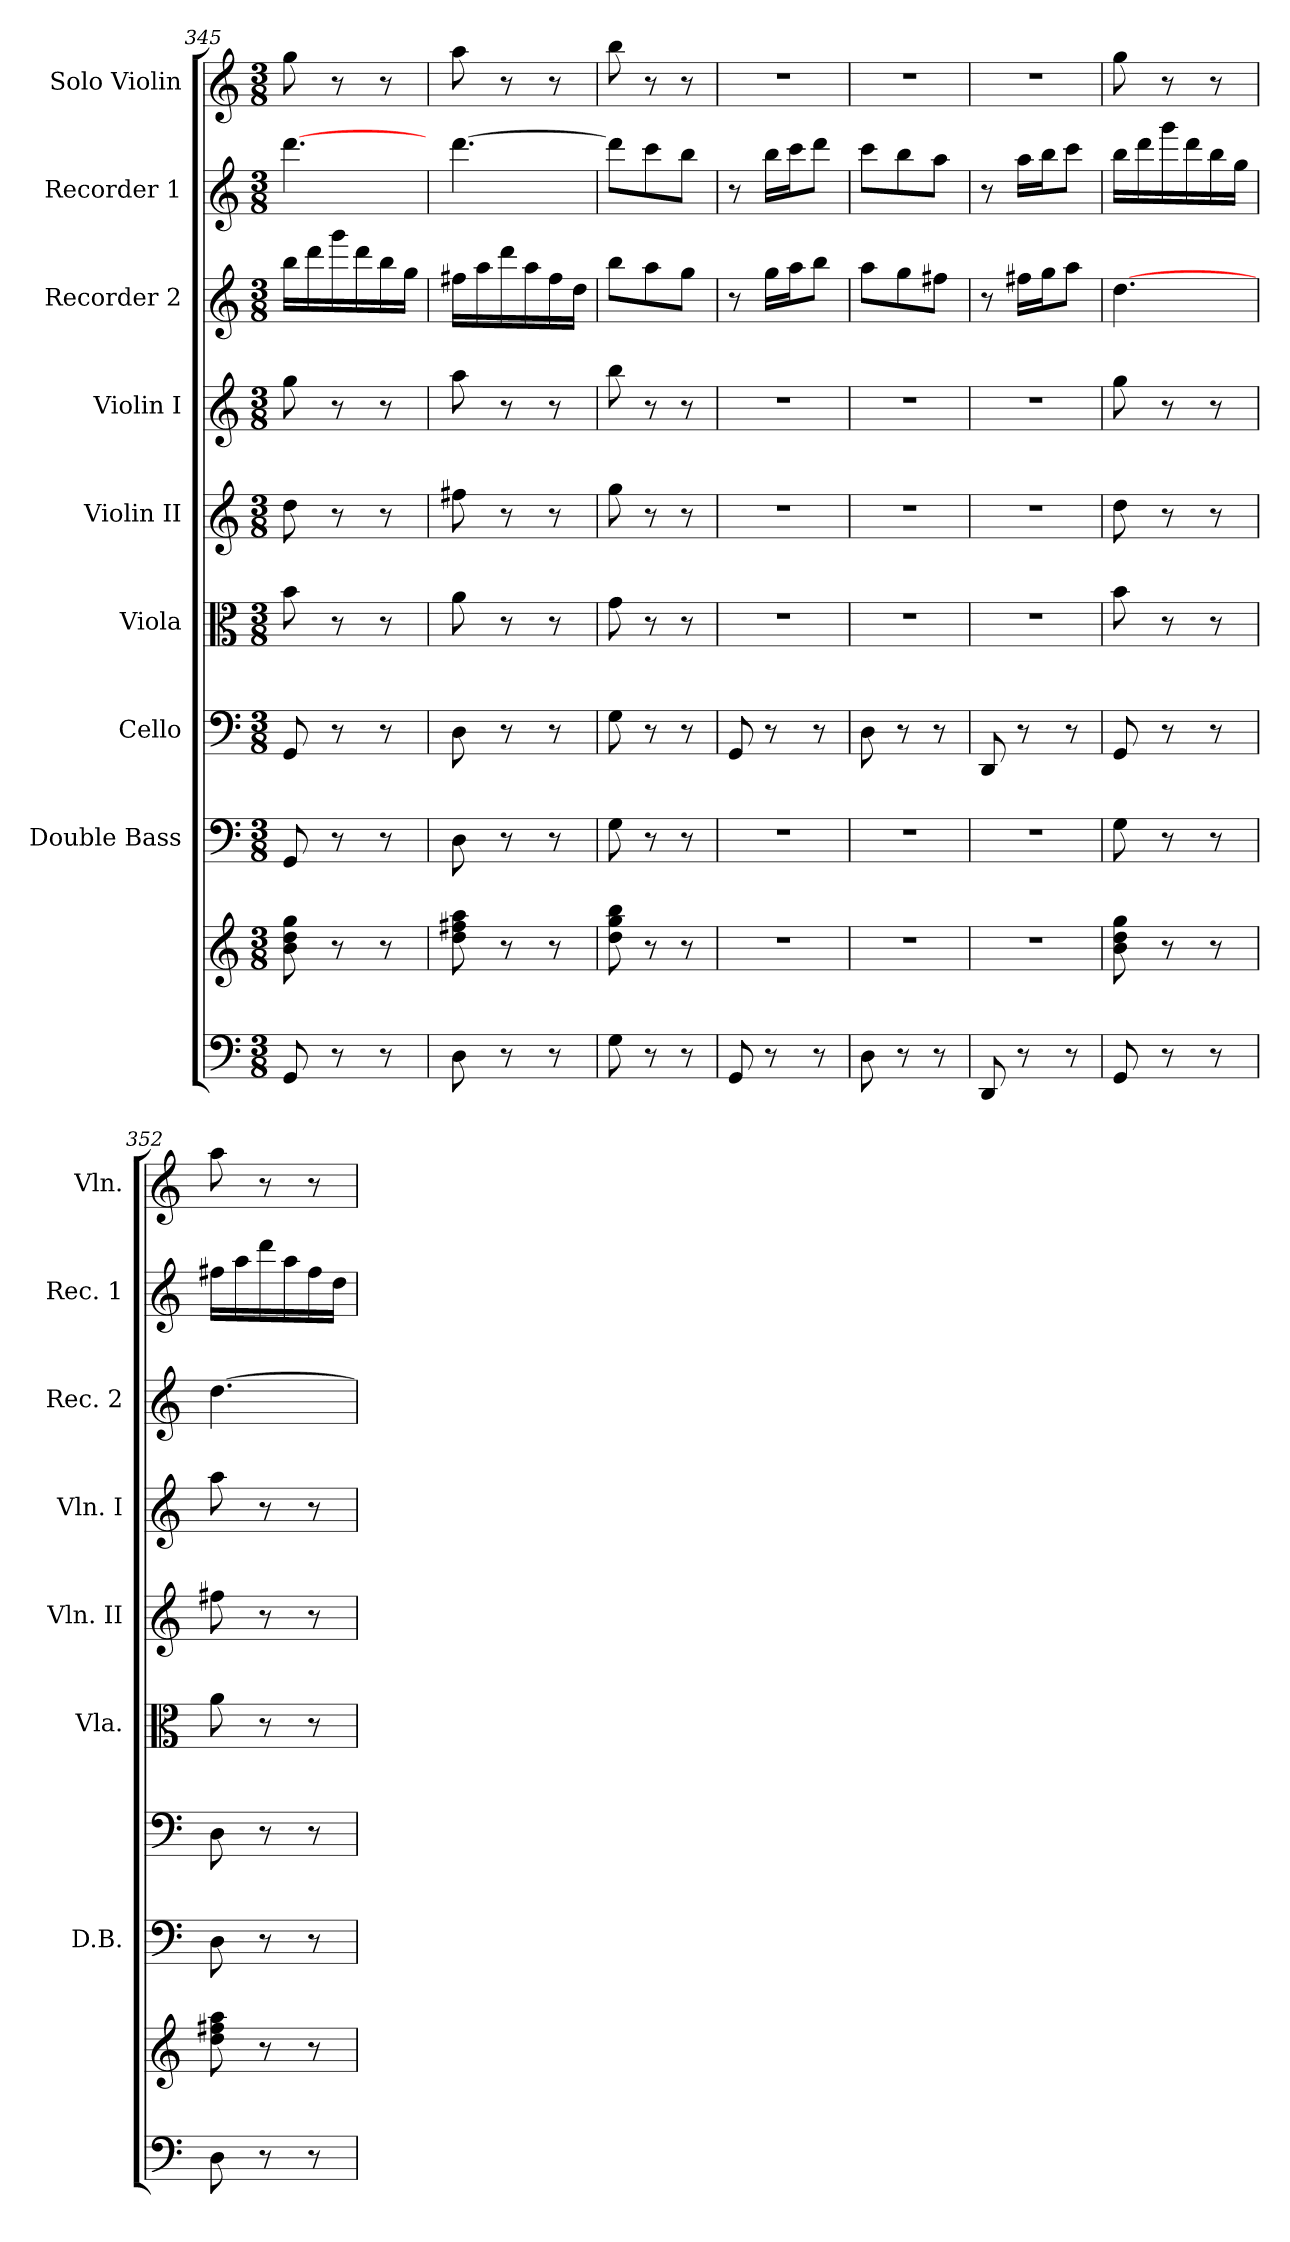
**kern	**kern	**kern	**kern	**kern	**kern	**kern	**kern	**kern	**kern
*part9	*part9	*part8	*part7	*part6	*part5	*part4	*part3	*part2	*part1
*staff10	*staff9	*staff8	*staff7	*staff6	*staff5	*staff4	*staff3	*staff2	*staff1
*	*	*I"Double Bass	*I"Cello	*I"Viola	*I"Violin II	*I"Violin I	*I"Recorder 2	*I"Recorder 1	*I"Solo Violin
*	*	*I'D.B.	*	*I'Vla.	*I'Vln. II	*I'Vln. I	*I'Rec. 2	*I'Rec. 1	*I'Vln.
*clefF4	*clefG2	*clefF4	*clefF4	*clefC3	*clefG2	*clefG2	*clefG2	*clefG2	*clefG2
*	*	*ITrd7c12	*	*	*	*	*	*	*
*M3/8	*M3/8	*M3/8	*M3/8	*M3/8	*M3/8	*M3/8	*M3/8	*M3/8	*M3/8
=345	=345	=345	=345	=345	=345	=345	=345	=345	=345
8GG/	8b\ 8dd\ 8gg\	8GGG/	8GG/	8b\	8dd\	8gg\	16bb\LL	[4.ddd\	8gg\
.	.	.	.	.	.	.	16ddd\	.	.
8r	8r	8r	8r	8r	8r	8r	16ggg\	.	8r
.	.	.	.	.	.	.	16ddd\	.	.
8r	8r	8r	8r	8r	8r	8r	16bb\	.	8r
.	.	.	.	.	.	.	16gg\JJ	.	.
!!LO:LB:g=z
=346	=346	=346	=346	=346	=346	=346	=346	=346	=346
8D\	8dd\ 8ff#\ 8aa\	8DD\	8D\	8a\	8ff#\	8aa\	16ff#\LL	[4.ddd\	8aa\
.	.	.	.	.	.	.	16aa\	.	.
8r	8r	8r	8r	8r	8r	8r	16ddd\	.	8r
.	.	.	.	.	.	.	16aa\	.	.
8r	8r	8r	8r	8r	8r	8r	16ff#\	.	8r
.	.	.	.	.	.	.	16dd\JJ	.	.
=347	=347	=347	=347	=347	=347	=347	=347	=347	=347
8G\	8dd\ 8gg\ 8bb\	8GG\	8G\	8g\	8gg\	8bb\	8bb\L	8ddd\L]	8bb\
8r	8r	8r	8r	8r	8r	8r	8aa\	8ccc\	8r
8r	8r	8r	8r	8r	8r	8r	8gg\J	8bb\J	8r
=348	=348	=348	=348	=348	=348	=348	=348	=348	=348
8GG/	4.r	4.r	8GG/	4.r	4.r	4.r	8r	8r	4.r
8r	.	.	8r	.	.	.	16gg\LL	16bb\LL	.
.	.	.	.	.	.	.	16aa\J	16ccc\J	.
8r	.	.	8r	.	.	.	8bb\J	8ddd\J	.
=349	=349	=349	=349	=349	=349	=349	=349	=349	=349
8D\	4.r	4.r	8D\	4.r	4.r	4.r	8aa\L	8ccc\L	4.r
8r	.	.	8r	.	.	.	8gg\	8bb\	.
8r	.	.	8r	.	.	.	8ff#\J	8aa\J	.
=350	=350	=350	=350	=350	=350	=350	=350	=350	=350
8DD/	4.r	4.r	8DD/	4.r	4.r	4.r	8r	8r	4.r
8r	.	.	8r	.	.	.	16ff#\LL	16aa\LL	.
.	.	.	.	.	.	.	16gg\J	16bb\J	.
8r	.	.	8r	.	.	.	8aa\J	8ccc\J	.
=351	=351	=351	=351	=351	=351	=351	=351	=351	=351
8GG/	8b\ 8dd\ 8gg\	8GG\	8GG/	8b\	8dd\	8gg\	[4.dd\	16bb\LL	8gg\
.	.	.	.	.	.	.	.	16ddd\	.
8r	8r	8r	8r	8r	8r	8r	.	16ggg\	8r
.	.	.	.	.	.	.	.	16ddd\	.
8r	8r	8r	8r	8r	8r	8r	.	16bb\	8r
.	.	.	.	.	.	.	.	16gg\JJ	.
=352	=352	=352	=352	=352	=352	=352	=352	=352	=352
8D\	8dd\ 8ff#\ 8aa\	8DD\	8D\	8a\	8ff#\	8aa\	[4.dd\	16ff#\LL	8aa\
.	.	.	.	.	.	.	.	16aa\	.
8r	8r	8r	8r	8r	8r	8r	.	16ddd\	8r
.	.	.	.	.	.	.	.	16aa\	.
8r	8r	8r	8r	8r	8r	8r	.	16ff#\	8r
.	.	.	.	.	.	.	.	16dd\JJ	.
=	=	=	=	=	=	=	=	=	=
*-	*-	*-	*-	*-	*-	*-	*-	*-	*-
